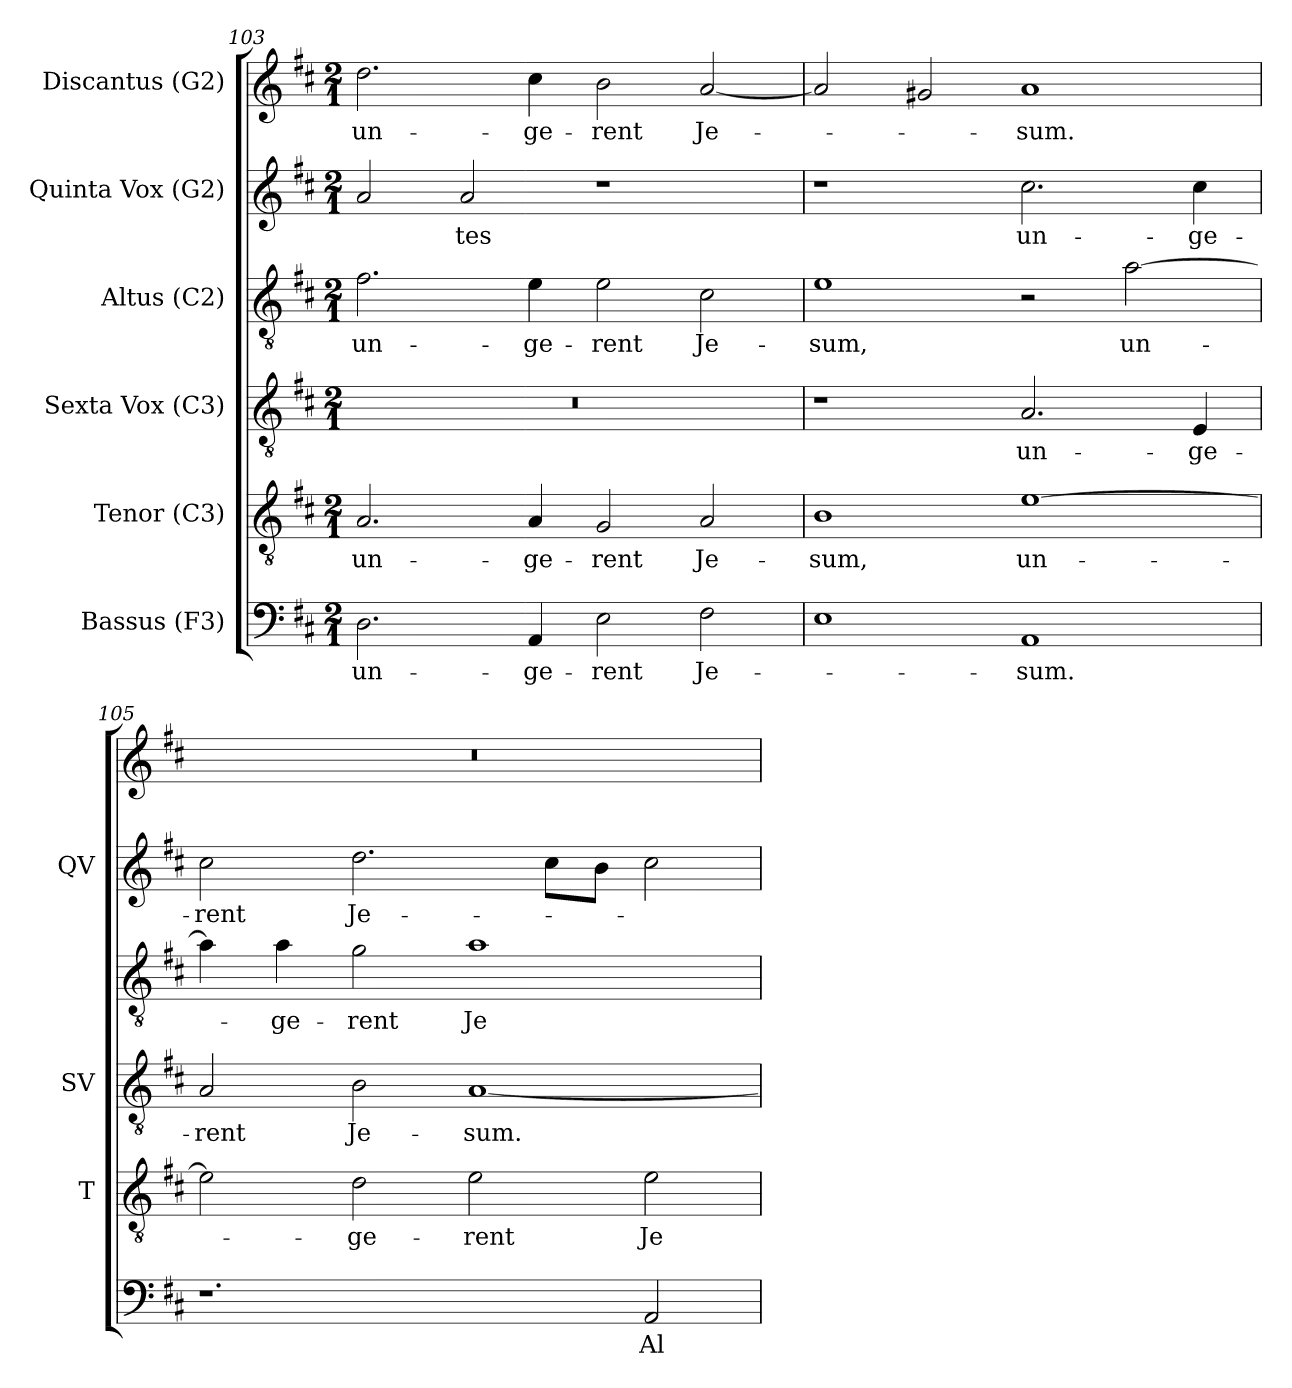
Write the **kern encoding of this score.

**kern	**text	**kern	**text	**kern	**text	**kern	**text	**kern	**text	**kern	**text
*part6	*part6	*part5	*part5	*part4	*part4	*part3	*part3	*part2	*part2	*part1	*part1
*staff6	*staff6	*staff5	*staff5	*staff4	*staff4	*staff3	*staff3	*staff2	*staff2	*staff1	*staff1
*I"Bassus (F3)	*	*I"Tenor (C3)	*	*I"Sexta Vox (C3)	*	*I"Altus (C2)	*	*I"Quinta Vox (G2)	*	*I"Discantus (G2)	*
*	*	*I'T	*	*I'SV	*	*	*	*I'QV	*	*	*
!!LO:LB:g=z
*clefF4	*	*clefGv2	*	*clefGv2	*	*clefGv2	*	*clefG2	*	*clefG2	*
*	*	*	*	*	*	*ITrd7c12	*	*	*	*	*
*k[f#c#]	*	*k[f#c#]	*	*k[f#c#]	*	*k[f#c#]	*	*k[f#c#]	*	*k[f#c#]	*
*D:	*	*D:	*	*D:	*	*D:	*	*D:	*	*D:	*
*M2/1	*	*M2/1	*	*M2/1	*	*M2/1	*	*M2/1	*	*M2/1	*
=103	=103	=103	=103	=103	=103	=103	=103	=103	=103	=103	=103
!	!LO:LY:b:color=#000000	!	!	!	!	!	!	!	!	!	!
!	!	!	!LO:LY:b:color=#000000	!LO:N:vis=1	!	!	!	!	!	!	!
!	!	!	!	!	!	!	!LO:LY:b:color=#000000	!	!	!	!
!	!	!	!	!	!	!	!	!	!	!	!LO:LY:b:color=#000000
2.Di\	un-	2.Ai/	un-	0r	.	2.F#i\	un-	2ai/	.	2.ddi\	un-
!	!	!	!	!	!	!	!	!	!LO:LY:b:color=#000000	!	!
.	.	.	.	.	.	.	.	2ai/	-tes	.	.
!	!LO:LY:b:color=#000000	!	!	!	!	!	!	!	!	!	!
!	!	!	!LO:LY:b:color=#000000	!	!	!	!	!	!	!	!
!	!	!	!	!	!	!	!LO:LY:b:color=#000000	!	!	!	!
!	!	!	!	!	!	!	!	!	!	!	!LO:LY:b:color=#000000
4AAi/	-ge-	4Ai/	-ge-	.	.	4Ei\	-ge-	.	.	4cc#i\	-ge-
!	!LO:LY:b:color=#000000	!	!	!	!	!	!	!	!	!	!
!	!	!	!LO:LY:b:color=#000000	!	!	!	!	!	!	!	!
!	!	!	!	!	!	!	!LO:LY:b:color=#000000	!	!	!	!
!	!	!	!	!	!	!	!	!	!	!	!LO:LY:b:color=#000000
2Ei\	-rent	2Gi/	-rent	.	.	2Ei\	-rent	1r	.	2bi\	-rent
!	!LO:LY:b:color=#000000	!	!	!	!	!	!	!	!	!	!
!	!	!	!LO:LY:b:color=#000000	!	!	!	!	!	!	!	!
!	!	!	!	!	!	!	!LO:LY:b:color=#000000	!	!	!	!
!	!	!	!	!	!	!	!	!	!	!	!LO:LY:b:color=#000000
2F#i\	Je-	2Ai/	Je-	.	.	2C#i\	Je-	.	.	[2ai/	Je-
=104	=104	=104	=104	=104	=104	=104	=104	=104	=104	=104	=104
!	!	!	!LO:LY:b:color=#000000	!	!	!	!	!	!	!	!
!	!	!	!	!	!	!	!LO:LY:b:color=#000000	!	!	!	!
1Ei	.	1Bi	-sum,	1r	.	1Ei	-sum,	1r	.	2ai/]	.
.	.	.	.	.	.	.	.	.	.	2g#Xi/	.
!	!LO:LY:b:color=#000000	!	!	!	!	!	!	!	!	!	!
!	!	!	!LO:LY:b:color=#000000	!	!	!	!	!	!	!	!
!	!	!	!	!	!LO:LY:b:color=#000000	!	!	!	!	!	!
!	!	!	!	!	!	!	!	!	!LO:LY:b:color=#000000	!	!
!	!	!	!	!	!	!	!	!	!	!	!LO:LY:b:color=#000000
1AAi	-sum.	[1ei	un-	2.Ai/	un-	2r	.	2.cc#i\	un-	1ai	-sum.
!	!	!	!	!	!	!	!LO:LY:b:color=#000000	!	!	!	!
.	.	.	.	.	.	[2Ai\	un-	.	.	.	.
!	!	!	!	!	!LO:LY:b:color=#000000	!	!	!	!	!	!
!	!	!	!	!	!	!	!	!	!LO:LY:b:color=#000000	!	!
.	.	.	.	4Ei/	-ge-	.	.	4cc#i\	-ge-	.	.
=105	=105	=105	=105	=105	=105	=105	=105	=105	=105	=105	=105
!	!	!	!	!	!LO:LY:b:color=#000000	!	!	!	!	!	!
!	!	!	!	!	!	!	!	!	!LO:LY:b:color=#000000	!LO:N:vis=1	!
1.r	.	2ei\]	.	2Ai/	-rent	4Ai\]	.	2cc#i\	-rent	0r	.
!	!	!	!	!	!	!	!LO:LY:b:color=#000000	!	!	!	!
.	.	.	.	.	.	4Ai\	-ge-	.	.	.	.
!	!	!	!LO:LY:b:color=#000000	!	!	!	!	!	!	!	!
!	!	!	!	!	!LO:LY:b:color=#000000	!	!	!	!	!	!
!	!	!	!	!	!	!	!LO:LY:b:color=#000000	!	!	!	!
!	!	!	!	!	!	!	!	!	!LO:LY:b:color=#000000	!	!
.	.	2di\	-ge-	2Bi\	Je-	2Gi\	-rent	2.ddi\	Je-	.	.
!	!	!	!LO:LY:b:color=#000000	!	!	!	!	!	!	!	!
!	!	!	!	!	!LO:LY:b:color=#000000	!	!	!	!	!	!
!	!	!	!	!	!	!	!LO:LY:b:color=#000000	!	!	!	!
.	.	2ei\	-rent	[1Ai	-sum.	1Ai	Je-	.	.	.	.
.	.	.	.	.	.	.	.	8cc#i\L	.	.	.
.	.	.	.	.	.	.	.	8bi\J	.	.	.
!	!LO:LY:b:color=#000000	!	!	!	!	!	!	!	!	!	!
!	!	!	!LO:LY:b:color=#000000	!	!	!	!	!	!	!	!
2AAi/	Al-	2ei\	Je-	.	.	.	.	2cc#i\	.	.	.
=	=	=	=	=	=	=	=	=	=	=	=
*-	*-	*-	*-	*-	*-	*-	*-	*-	*-	*-	*-
